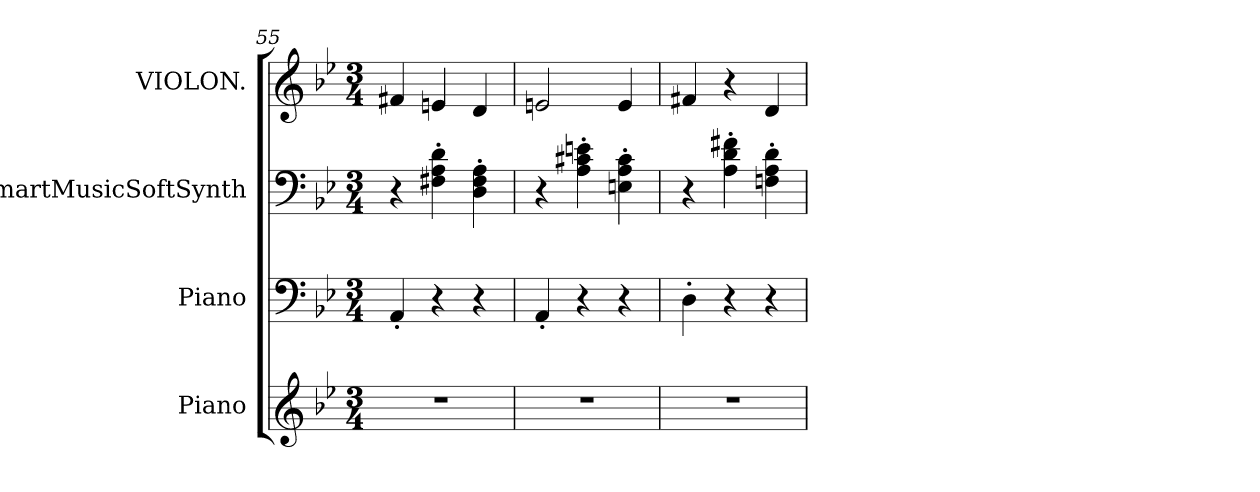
**kern	**kern	**kern	**kern
*part4	*part3	*part2	*part1
*staff4	*staff3	*staff2	*staff1
*I"Piano	*I"Piano	*I"SmartMusicSoftSynth	*I"VIOLON.
*I'P.	*	*	*
*clefG2	*clefF4	*clefF4	*clefG2
*k[b-e-]	*k[b-e-]	*k[b-e-]	*k[b-e-]
*B-:	*B-:	*B-:	*B-:
*M3/4	*M3/4	*M3/4	*M3/4
=55	=55	=55	=55
2.r	4AA'/	4r	4f#X/
.	4r	4F#X'\ 4A'\ 4d'\	4en/
.	4r	4D'\ 4F#'\ 4A'\	4d/
=56	=56	=56	=56
2.r	4AA'/	4r	2en/
.	4r	4A'\ 4c#X'\ 4en'\	.
.	4r	4En'\ 4A'\ 4c#'\	4e/
!!LO:LB:g=z
=57	=57	=57	=57
2.r	4D'\	4r	4f#X/
.	4r	4A'\ 4d'\ 4f#X'\	4r
.	4r	4Fn'\ 4A'\ 4d'\	4d/
=	=	=	=
*-	*-	*-	*-
